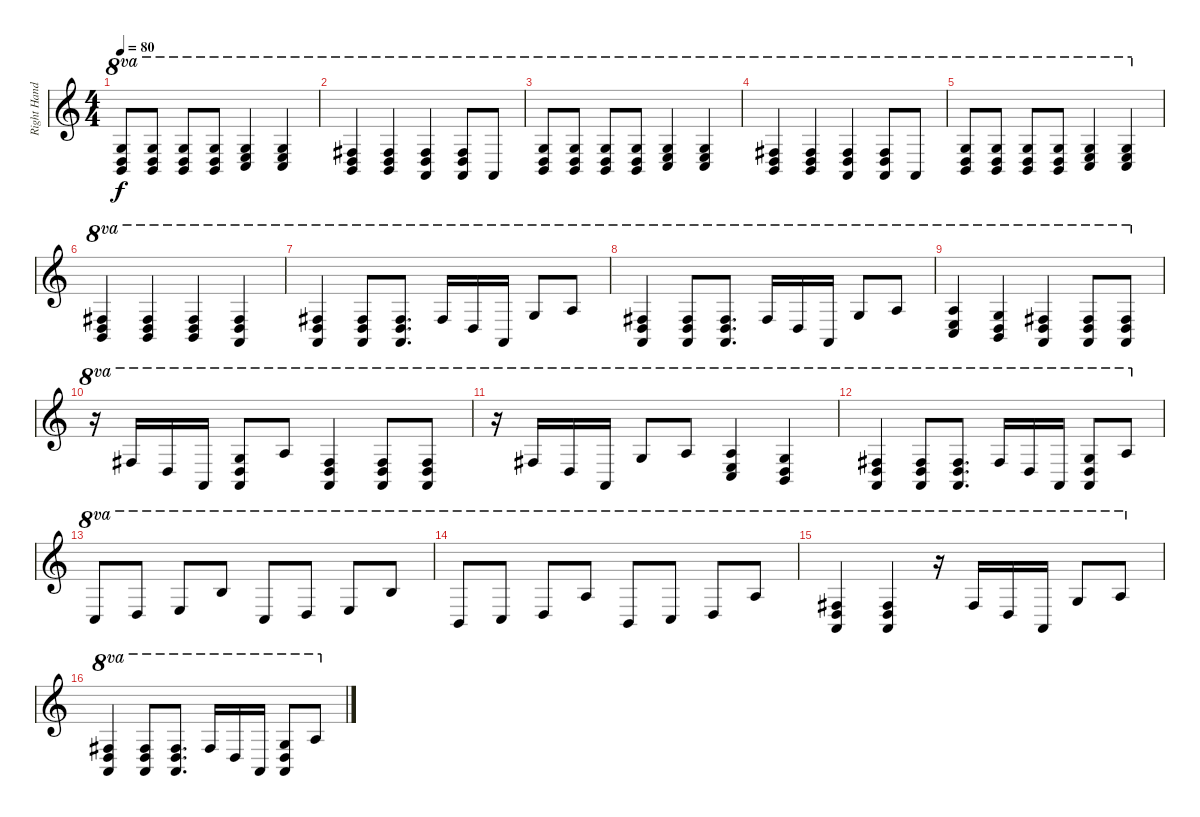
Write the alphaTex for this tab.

\track ("Right Hand" "Right Hand") {instrument acousticgrandpiano}
\staff {score}
\tuning (C6 F5 C5 F4 F3 C3 A2) {hide}
\ts (4 4)
\tempo 80
\clef g2
\ks c
(14.5 14.6 14.7).8{ot 8va dy f} (14.5 14.6 14.7).8{ot 8va} (14.5 14.6 14.7).8{ot 8va} (14.5 14.6 14.7).8{ot 8va} (14.5 16.6 15.7).4{ot 8va} (14.5 16.6 15.7).4{ot 8va} |
(13.5 14.6 14.7).4{ot 8va} (13.5 14.6 14.7).4{ot 8va} (13.5 14.6 12.7).4{ot 8va} (13.5 14.6 12.7).8{ot 8va} 12.7.8{ot 8va} |
(14.5 14.6 14.7).8{ot 8va} (14.5 14.6 14.7).8{ot 8va} (14.5 14.6 14.7).8{ot 8va} (14.5 14.6 14.7).8{ot 8va} (14.5 16.6 15.7).4{ot 8va} (14.5 16.6 15.7).4{ot 8va} |
(13.5 14.6 14.7).4{ot 8va} (13.5 14.6 14.7).4{ot 8va} (13.5 14.6 12.7).4{ot 8va} (13.5 14.6 12.7).8{ot 8va} 12.7.8{ot 8va} |
(14.5 14.6 14.7).8{ot 8va} (14.5 14.6 14.7).8{ot 8va} (14.5 14.6 14.7).8{ot 8va} (14.5 14.6 14.7).8{ot 8va} (14.5 16.6 15.7).4{ot 8va} (14.5 16.6 15.7).4{ot 8va} |
(13.5 14.6 14.7).4{ot 8va} (13.5 14.6 14.7).4{ot 8va} (13.5 14.6 14.7).4{ot 8va} (13.5 14.6 12.7).4{ot 8va} |
(13.5 14.6 12.7).4{ot 8va} (13.5 14.6 12.7).8{ot 8va} (13.5 14.6 12.7).8{d ot 8va} 13.5.16{ot 8va} 14.6.16{ot 8va} 12.7.16{ot 8va} 14.5.8{ot 8va} 16.5.8{ot 8va} |
(13.5 14.6 12.7).4{ot 8va} (13.5 14.6 12.7).8{ot 8va} (13.5 14.6 12.7).8{d ot 8va} 13.5.16{ot 8va} 14.6.16{ot 8va} 12.7.16{ot 8va} 14.5.8{ot 8va} 16.5.8{ot 8va} |
(16.5 16.6 15.7).4{ot 8va} (14.5 14.6 14.7).4{ot 8va} (13.5 14.6 12.7).4{ot 8va} (13.5 14.6 12.7).8{ot 8va} (13.5 14.6 12.7).8{ot 8va} |
r.16{ot 8va} 13.5.16{ot 8va} 14.6.16{ot 8va} 12.7.16{ot 8va} (14.5 14.6 12.7).8{ot 8va} 16.5.8{ot 8va} (13.5 14.6 12.7).4{ot 8va} (13.5 14.6 12.7).8{ot 8va} (13.5 14.6 12.7).8{ot 8va} |
r.16{ot 8va} 13.5.16{ot 8va} 14.6.16{ot 8va} 12.7.16{ot 8va} 14.5.8{ot 8va} 16.5.8{ot 8va} (16.5 16.6 15.7).4{ot 8va} (14.5 14.6 14.7).4{ot 8va} |
(13.5 14.6 12.7).4{ot 8va} (13.5 14.6 12.7).8{ot 8va} (13.5 14.6 12.7).8{d ot 8va} 13.5.16{ot 8va} 14.6.16{ot 8va} 12.7.16{ot 8va} (14.5 14.6 12.7).8{ot 8va} 16.5.8{ot 8va} |
15.7.8{ot 8va} 14.6.8{ot 8va} 16.6.8{ot 8va} 18.5.8{ot 8va} 15.7.8{ot 8va} 14.6.8{ot 8va} 16.6.8{ot 8va} 18.5.8{ot 8va} |
14.7.8{ot 8va} 15.7.8{ot 8va} 14.6.8{ot 8va} 16.5.8{ot 8va} 14.7.8{ot 8va} 15.7.8{ot 8va} 14.6.8{ot 8va} 16.5.8{ot 8va} |
(13.5 14.6 12.7).4{ot 8va} (13.5 14.6 12.7).4{ot 8va} r.16{ot 8va} 13.5.16{ot 8va} 14.6.16{ot 8va} 12.7.16{ot 8va} 14.5.8{ot 8va} 16.5.8{ot 8va} |
(13.5 14.6 12.7).4{ot 8va} (13.5 14.6 12.7).8{ot 8va} (13.5 14.6 12.7).8{d ot 8va} 13.5.16{ot 8va} 14.6.16{ot 8va} 12.7.16{ot 8va} (14.5 14.6 12.7).8{ot 8va} 16.5.8{ot 8va}
